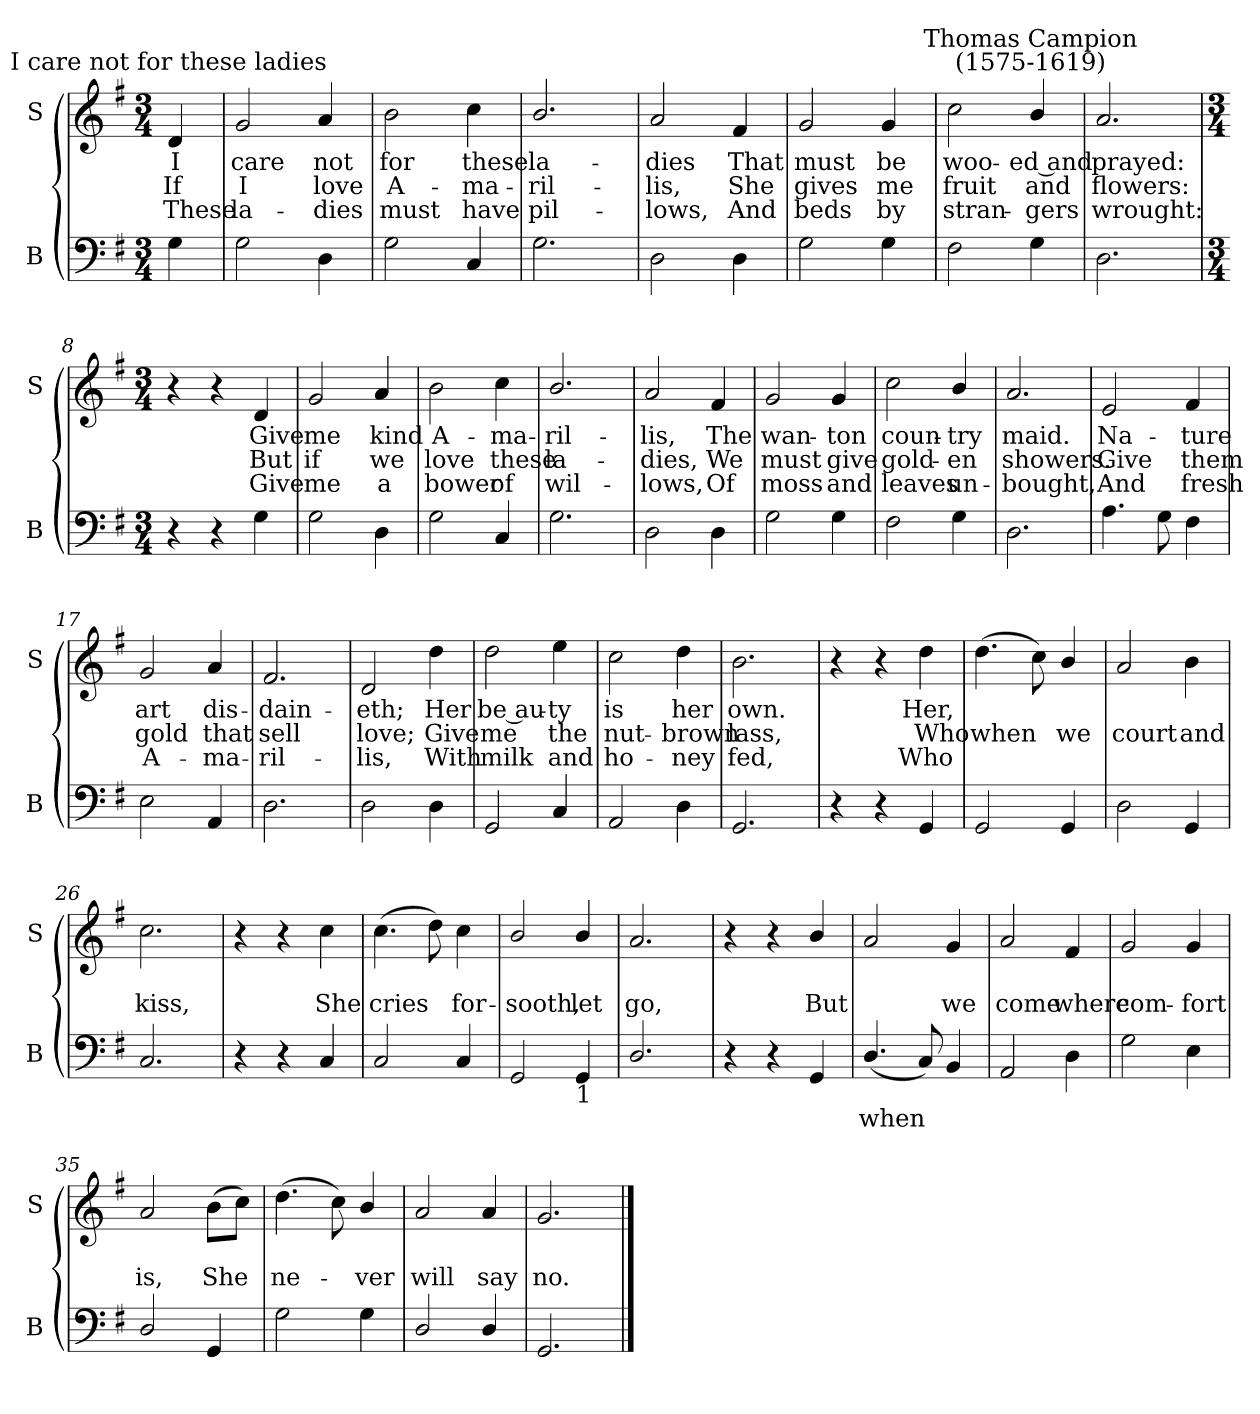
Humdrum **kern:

**kern	**text	**kern	**text	**text	**text
*part2	*part2	*part1	*part1	*part1	*part1
*staff2	*staff2	*staff1	*staff1	*staff1	*staff1
*I"B	*	*I"S	*	*	*
*I'B	*	*I'S	*	*	*
*clefF4	*	*clefG2	*	*	*
*k[f#]	*	*k[f#]	*	*	*
*G:	*	*G:	*	*	*
*M3/4	*	*M3/4	*	*	*
=	=	=	=	=	=
!	!	!LO:TX:a:cj:t=I care not for these ladies	!	!	!
!	!	!	!LO:LY:b	!LO:LY:b	!LO:LY:b
4G	.	4d	I	If	These
=1	=1	=1	=1	=1	=1
!	!	!	!LO:LY:b	!LO:LY:b	!LO:LY:b
2G\	.	2g	care	I	la-
!	!	!	!LO:LY:b	!LO:LY:b	!LO:LY:b
4D	.	4a	-not	love	dies
=2	=2	=2	=2	=2	=2
!	!	!	!LO:LY:b	!LO:LY:b	!LO:LY:b
2G\	.	2b	for	A-	-must
!	!	!	!LO:LY:b	!LO:LY:b	!LO:LY:b
4C	.	4cc	these	ma-	-have
=3	=3	=3	=3	=3	=3
!	!	!	!LO:LY:b	!LO:LY:b	!LO:LY:b
2.G\	.	2.b/	la-	-ril-	-pil-
=4	=4	=4	=4	=4	=4
!	!	!	!LO:LY:b	!LO:LY:b	!LO:LY:b
2D\	.	2a	-dies	lis,	lows,
!	!	!	!LO:LY:b	!LO:LY:b	!LO:LY:b
4D\	.	4f#	That	She	And
=5	=5	=5	=5	=5	=5
!	!	!	!LO:LY:b	!LO:LY:b	!LO:LY:b
2G\	.	2g	must	gives	beds
!	!	!	!LO:LY:b	!LO:LY:b	!LO:LY:b
4G\	.	4g	be	me	by
=6	=6	=6	=6	=6	=6
!	!	!	!LO:LY:b	!LO:LY:b	!LO:LY:b
2F#\	.	2cc	woo-	-fruit	stran-
!	!	!LO:TX:a:cj:t=Thomas Campion\n(1575-1619)	!	!	!
!	!	!	!LO:LY:b	!LO:LY:b	!LO:LY:b
4G\	.	4b/	-ed and	and	gers
=7	=7	=7	=7	=7	=7
!	!	!	!LO:LY:b	!LO:LY:b	!LO:LY:b
2.D\	.	2.a	prayed:	flowers:	wrought:
!!LO:LB:g=z
=8	=8	=8	=8	=8	=8
*M3/4	*	*M3/4	*	*	*
4r	.	4r	.	.	.
4r	.	4r	.	.	.
!	!	!	!LO:LY:b	!LO:LY:b	!LO:LY:b
4G	.	4d	Give	But	Give
=9	=9	=9	=9	=9	=9
!	!	!	!LO:LY:b	!LO:LY:b	!LO:LY:b
2G\	.	2g	me	if	me
!	!	!	!LO:LY:b	!LO:LY:b	!LO:LY:b
4D	.	4a	kind	we	a
=10	=10	=10	=10	=10	=10
!	!	!	!LO:LY:b	!LO:LY:b	!LO:LY:b
2G\	.	2b	A-	-love	bower
!	!	!	!LO:LY:b	!LO:LY:b	!LO:LY:b
4C	.	4cc	ma-	-these	of
=11	=11	=11	=11	=11	=11
!	!	!	!LO:LY:b	!LO:LY:b	!LO:LY:b
2.G\	.	2.b/	ril-	-la-	-wil-
=12	=12	=12	=12	=12	=12
!	!	!	!LO:LY:b	!LO:LY:b	!LO:LY:b
2D\	.	2a	-lis,	dies,	lows,
!	!	!	!LO:LY:b	!LO:LY:b	!LO:LY:b
4D\	.	4f#	The	We	Of
=13	=13	=13	=13	=13	=13
!	!	!	!LO:LY:b	!LO:LY:b	!LO:LY:b
2G\	.	2g	wan-	-must	moss
!	!	!	!LO:LY:b	!LO:LY:b	!LO:LY:b
4G\	.	4g	ton	give	and
=14	=14	=14	=14	=14	=14
!	!	!	!LO:LY:b	!LO:LY:b	!LO:LY:b
2F#\	.	2cc	coun-	-gold-	-leaves
!	!	!	!LO:LY:b	!LO:LY:b	!LO:LY:b
4G\	.	4b/	try	en	un-
=15	=15	=15	=15	=15	=15
!	!	!	!LO:LY:b	!LO:LY:b	!LO:LY:b
2.D\	.	2.a	-maid.	showers.	bought,
!!LO:LB:g=z
=16	=16	=16	=16	=16	=16
!	!	!	!LO:LY:b	!LO:LY:b	!LO:LY:b
4.A\	.	2e	Na-	-Give	And
8G\	.	.	.	.	.
!	!	!	!LO:LY:b	!LO:LY:b	!LO:LY:b
4F#\	.	4f#	ture	them	fresh
=17	=17	=17	=17	=17	=17
!	!	!	!LO:LY:b	!LO:LY:b	!LO:LY:b
2E\	.	2g	art	gold	A-
!	!	!	!LO:LY:b	!LO:LY:b	!LO:LY:b
4AA	.	4a	-dis-	-that	ma-
=18	=18	=18	=18	=18	=18
!	!	!	!LO:LY:b	!LO:LY:b	!LO:LY:b
2.D\	.	2.f#	-dain-	-sell	ril-
=19	=19	=19	=19	=19	=19
!	!	!	!LO:LY:b	!LO:LY:b	!LO:LY:b
2D\	.	2d	-eth;	love;	lis,
!	!	!	!LO:LY:b	!LO:LY:b	!LO:LY:b
4D\	.	4dd	Her	Give	With
=20	=20	=20	=20	=20	=20
!	!	!	!LO:LY:b	!LO:LY:b	!LO:LY:b
2GG	.	2dd	be au-	-me	milk
!	!	!	!LO:LY:b	!LO:LY:b	!LO:LY:b
4C	.	4ee	ty	the	and
=21	=21	=21	=21	=21	=21
!	!	!	!LO:LY:b	!LO:LY:b	!LO:LY:b
2AA	.	2cc	is	nut-	-ho-
!	!	!	!LO:LY:b	!LO:LY:b	!LO:LY:b
4D\	.	4dd	-her	brown	ney
=22	=22	=22	=22	=22	=22
!	!	!	!LO:LY:b	!LO:LY:b	!LO:LY:b
2.GG	.	2.b	own.	lass,	fed,
!!LO:LB:g=z
=23	=23	=23	=23	=23	=23
4r	.	4r	.	.	.
4r	.	4r	.	.	.
!	!	!	!LO:LY:b	!LO:LY:b	!LO:LY:b
4GG	.	4dd	Her,	Who	Who
=24	=24	=24	=24	=24	=24
!	!	!	!	!LO:LY:b	!
2GG	.	(>4.dd	.	when	.
.	.	8cc)	.	.	.
!	!	!	!	!LO:LY:b	!
4GG	.	4b/	.	we	.
=25	=25	=25	=25	=25	=25
!	!	!	!	!LO:LY:b	!
2D	.	2a	.	court	.
!	!	!	!	!LO:LY:b	!
4GG	.	4b	.	and	.
=26	=26	=26	=26	=26	=26
!	!	!	!	!LO:LY:b	!
2.C	.	2.cc	.	kiss,	.
=27	=27	=27	=27	=27	=27
4r	.	4r	.	.	.
4r	.	4r	.	.	.
!	!	!	!	!LO:LY:b	!
4C	.	4cc	.	She	.
=28	=28	=28	=28	=28	=28
!	!	!	!	!LO:LY:b	!
2C	.	(>4.cc	.	cries	.
.	.	8dd)	.	.	.
!	!	!	!	!LO:LY:b	!
4C	.	4cc	.	for-	.
=29	=29	=29	=29	=29	=29
!	!	!	!	!LO:LY:b	!
2GG	.	2b/	.	-sooth,	.
!LO:TX:b:t=1	!	!	!	!	!
!	!	!	!	!LO:LY:b	!
4GG	.	4b/	.	let	.
=30	=30	=30	=30	=30	=30
!	!	!	!	!LO:LY:b	!
2.D/	.	2.a	.	go,	.
!!LO:LB:g=z
=31	=31	=31	=31	=31	=31
4r	.	4r	.	.	.
4r	.	4r	.	.	.
!	!	!	!	!LO:LY:b	!
4GG	.	4b/	.	But	.
=32	=32	=32	=32	=32	=32
!	!LO:LY:a	!	!	!	!
(<4.D/	when	2a	.	.	.
8C)	.	.	.	.	.
!	!	!	!	!LO:LY:b	!
4BB	.	4g	.	we	.
=33	=33	=33	=33	=33	=33
!	!	!	!	!LO:LY:b	!
2AA	.	2a	.	come	.
!	!	!	!	!LO:LY:b	!
4D	.	4f#	.	where	.
=34	=34	=34	=34	=34	=34
!	!	!	!	!LO:LY:b	!
2G	.	2g	.	com-	.
!	!	!	!	!LO:LY:b	!
4E	.	4g	.	-fort	.
=35	=35	=35	=35	=35	=35
!	!	!	!	!LO:LY:b	!
2D/	.	2a	.	is,	.
!	!	!	!	!LO:LY:b	!
4GG	.	(>8bL	.	She	.
.	.	8ccJ)	.	.	.
=36	=36	=36	=36	=36	=36
!	!	!	!	!LO:LY:b	!
2G	.	(>4.dd	.	ne-	.
.	.	8cc)	.	.	.
!	!	!	!	!LO:LY:b	!
4G	.	4b/	.	ver	.
=37	=37	=37	=37	=37	=37
!	!	!	!	!LO:LY:b	!
2D/	.	2a	.	will	.
!	!	!	!	!LO:LY:b	!
4D/	.	4a	.	say	.
=38	=38	=38	=38	=38	=38
!	!	!	!	!LO:LY:b	!
2.GG	.	2.g	.	no.	.
==	==	==	==	==	==
*-	*-	*-	*-	*-	*-
